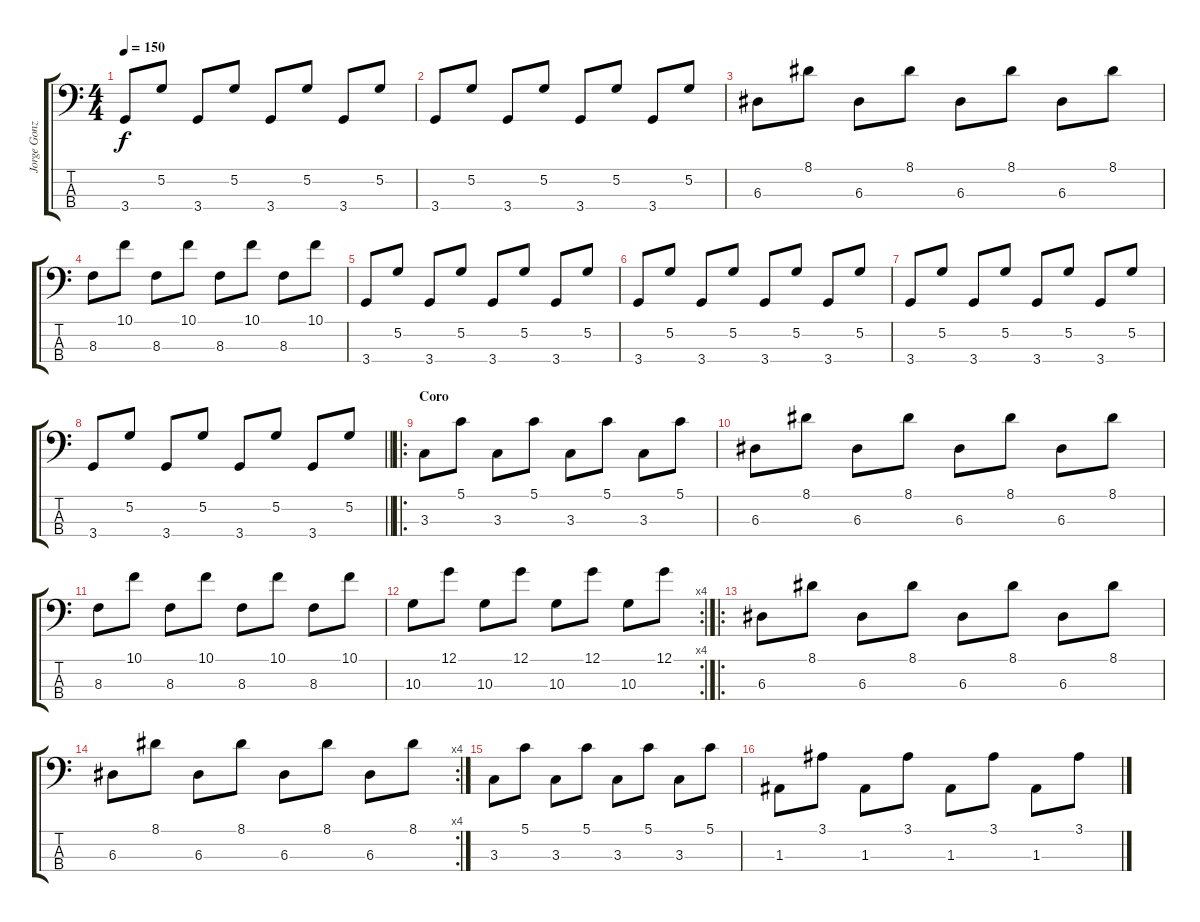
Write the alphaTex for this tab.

\track ("Jorge González" "Jorge Gonz") {instrument acousticbass}
\staff {score tabs}
\tuning (G2 D2 A1 E1) {hide}
\ts (4 4)
\tempo 150
\clef f4
\ks c
3.4.8{dy f} 5.2.8 3.4.8 5.2.8 3.4.8 5.2.8 3.4.8 5.2.8 |
3.4.8 5.2.8 3.4.8 5.2.8 3.4.8 5.2.8 3.4.8 5.2.8 |
6.3.8 8.1.8 6.3.8 8.1.8 6.3.8 8.1.8 6.3.8 8.1.8 |
8.3.8 10.1.8 8.3.8 10.1.8 8.3.8 10.1.8 8.3.8 10.1.8 |
3.4.8 5.2.8 3.4.8 5.2.8 3.4.8 5.2.8 3.4.8 5.2.8 |
3.4.8 5.2.8 3.4.8 5.2.8 3.4.8 5.2.8 3.4.8 5.2.8 |
3.4.8 5.2.8 3.4.8 5.2.8 3.4.8 5.2.8 3.4.8 5.2.8 |
\barLineRight lightlight
3.4.8 5.2.8 3.4.8 5.2.8 3.4.8 5.2.8 3.4.8 5.2.8 |
\ro
\section ("" "Coro")
3.3.8 5.1.8 3.3.8 5.1.8 3.3.8 5.1.8 3.3.8 5.1.8 |
6.3.8 8.1.8 6.3.8 8.1.8 6.3.8 8.1.8 6.3.8 8.1.8 |
8.3.8 10.1.8 8.3.8 10.1.8 8.3.8 10.1.8 8.3.8 10.1.8 |
\rc 4
10.3.8 12.1.8 10.3.8 12.1.8 10.3.8 12.1.8 10.3.8 12.1.8 |
\ro
6.3.8 8.1.8 6.3.8 8.1.8 6.3.8 8.1.8 6.3.8 8.1.8 |
\rc 4
6.3.8 8.1.8 6.3.8 8.1.8 6.3.8 8.1.8 6.3.8 8.1.8 |
3.3.8 5.1.8 3.3.8 5.1.8 3.3.8 5.1.8 3.3.8 5.1.8 |
1.3.8 3.1.8 1.3.8 3.1.8 1.3.8 3.1.8 1.3.8 3.1.8
